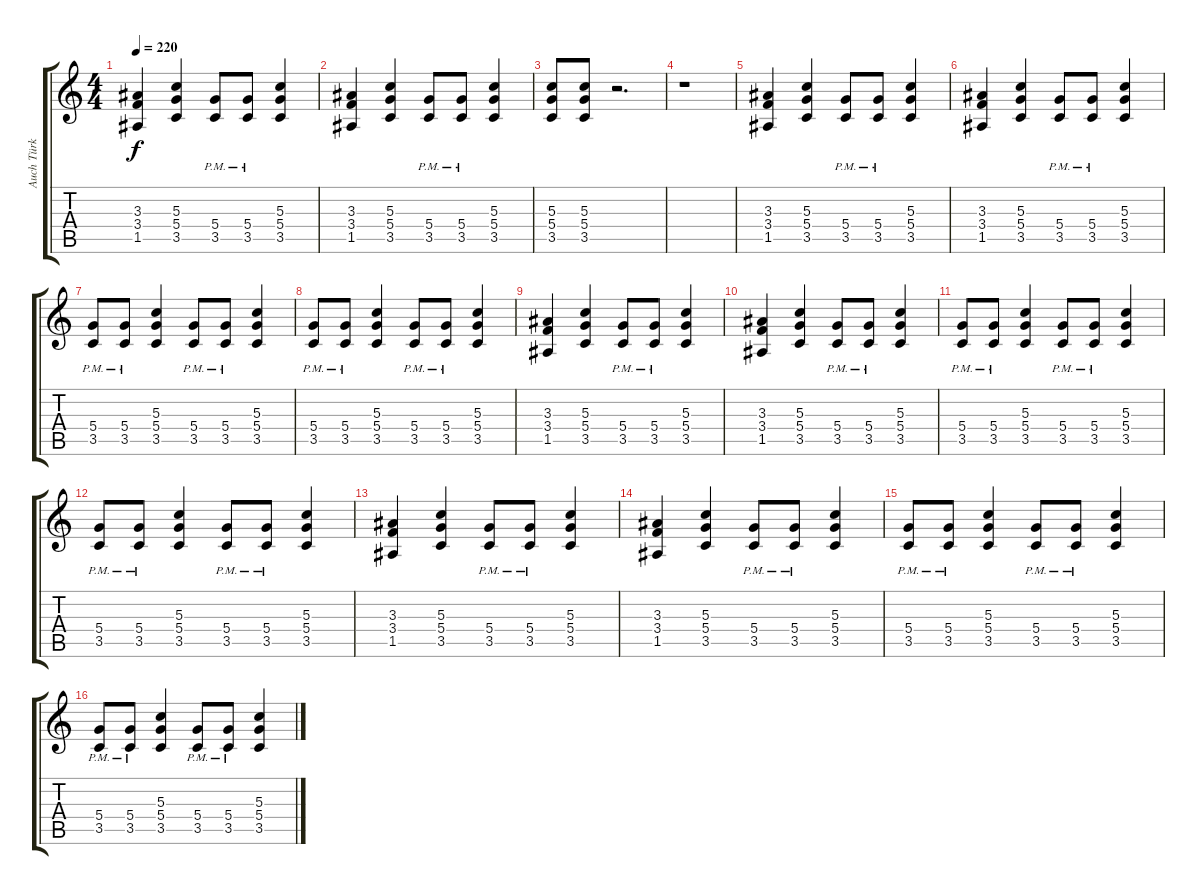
\track ("Auch Türk" "Auch Türk") {instrument distortionguitar}
\staff {score tabs}
\tuning (E4 B3 G3 D3 A2 E2) {hide}
\ts (4 4)
\tempo 220
\clef g2
\ks c
(3.3 3.4 1.5).4{dy f} (5.3 5.4 3.5).4 (5.4{pm} 3.5{pm}).8 (5.4{pm} 3.5{pm}).8 (5.3 5.4 3.5).4 |
(3.3 3.4 1.5).4 (5.3 5.4 3.5).4 (5.4{pm} 3.5{pm}).8 (5.4{pm} 3.5{pm}).8 (5.3 5.4 3.5).4 |
(5.3 5.4 3.5).8 (5.3 5.4 3.5).8 r.2{d} |
r.1 |
(3.3 3.4 1.5).4 (5.3 5.4 3.5).4 (5.4{pm} 3.5{pm}).8 (5.4{pm} 3.5{pm}).8 (5.3 5.4 3.5).4 |
(3.3 3.4 1.5).4 (5.3 5.4 3.5).4 (5.4{pm} 3.5{pm}).8 (5.4{pm} 3.5{pm}).8 (5.3 5.4 3.5).4 |
(5.4{pm} 3.5{pm}).8 (5.4{pm} 3.5{pm}).8 (5.3 5.4 3.5).4 (5.4{pm} 3.5{pm}).8 (5.4{pm} 3.5{pm}).8 (5.3 5.4 3.5).4 |
(5.4{pm} 3.5{pm}).8 (5.4{pm} 3.5{pm}).8 (5.3 5.4 3.5).4 (5.4{pm} 3.5{pm}).8 (5.4{pm} 3.5{pm}).8 (5.3 5.4 3.5).4 |
(3.3 3.4 1.5).4 (5.3 5.4 3.5).4 (5.4{pm} 3.5{pm}).8 (5.4{pm} 3.5{pm}).8 (5.3 5.4 3.5).4 |
(3.3 3.4 1.5).4 (5.3 5.4 3.5).4 (5.4{pm} 3.5{pm}).8 (5.4{pm} 3.5{pm}).8 (5.3 5.4 3.5).4 |
(5.4{pm} 3.5{pm}).8 (5.4{pm} 3.5{pm}).8 (5.3 5.4 3.5).4 (5.4{pm} 3.5{pm}).8 (5.4{pm} 3.5{pm}).8 (5.3 5.4 3.5).4 |
(5.4{pm} 3.5{pm}).8 (5.4{pm} 3.5{pm}).8 (5.3 5.4 3.5).4 (5.4{pm} 3.5{pm}).8 (5.4{pm} 3.5{pm}).8 (5.3 5.4 3.5).4 |
(3.3 3.4 1.5).4 (5.3 5.4 3.5).4 (5.4{pm} 3.5{pm}).8 (5.4{pm} 3.5{pm}).8 (5.3 5.4 3.5).4 |
(3.3 3.4 1.5).4 (5.3 5.4 3.5).4 (5.4{pm} 3.5{pm}).8 (5.4{pm} 3.5{pm}).8 (5.3 5.4 3.5).4 |
(5.4{pm} 3.5{pm}).8 (5.4{pm} 3.5{pm}).8 (5.3 5.4 3.5).4 (5.4{pm} 3.5{pm}).8 (5.4{pm} 3.5{pm}).8 (5.3 5.4 3.5).4 |
(5.4{pm} 3.5{pm}).8 (5.4{pm} 3.5{pm}).8 (5.3 5.4 3.5).4 (5.4{pm} 3.5{pm}).8 (5.4{pm} 3.5{pm}).8 (5.3 5.4 3.5).4
